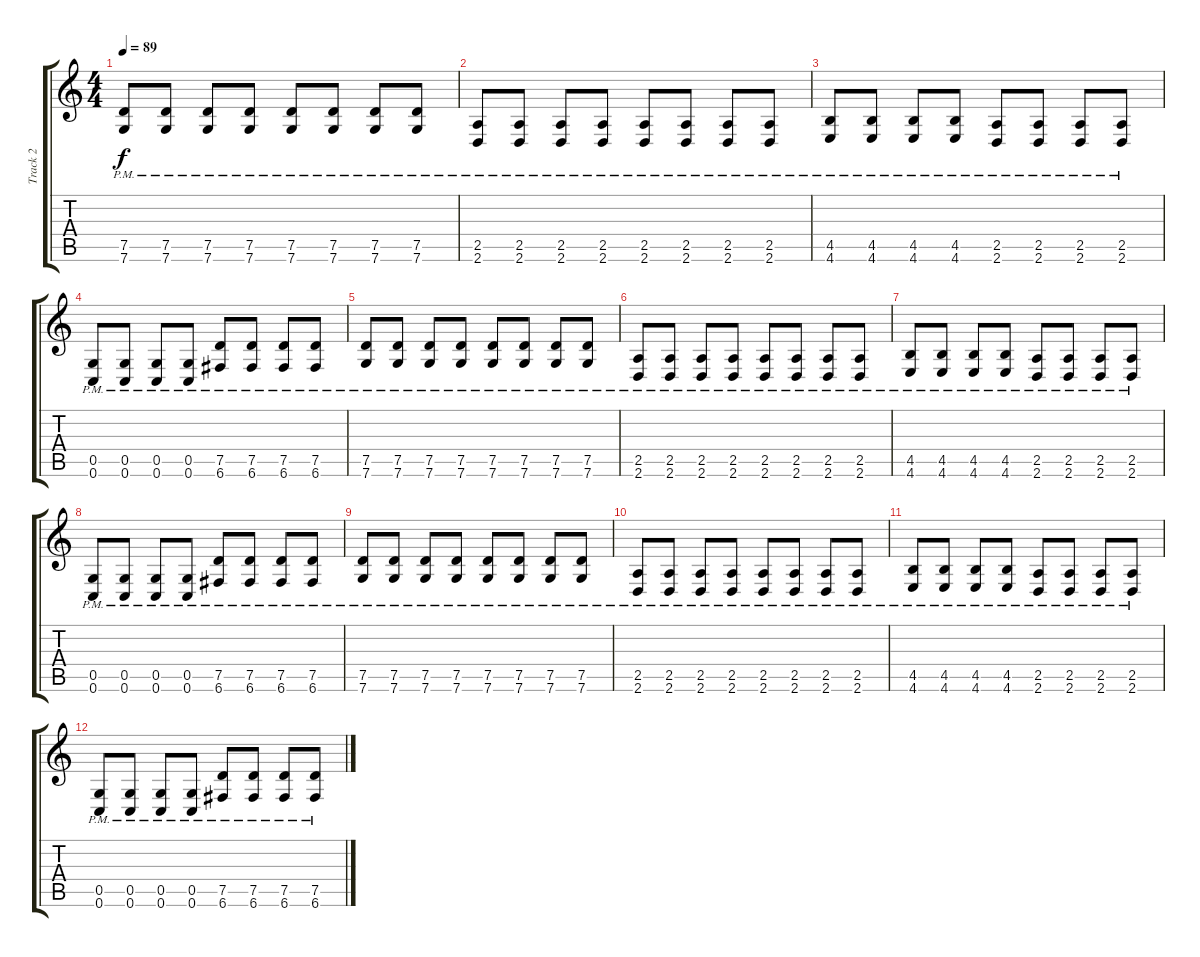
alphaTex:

\track ("Track 2" "Track 2") {instrument acousticguitarsteel}
\staff {score tabs}
\tuning (D4 A3 F3 C3 G2 C2) {hide}
\ts (4 4)
\tempo 89
\clef g2
\ks c
(7.5 7.6{pm}).8{dy f} (7.5 7.6{pm}).8 (7.5 7.6{pm}).8 (7.5 7.6{pm}).8 (7.5 7.6{pm}).8 (7.5 7.6{pm}).8 (7.5 7.6{pm}).8 (7.5 7.6{pm}).8 |
(2.5{pm} 2.6).8 (2.5{pm} 2.6).8 (2.5{pm} 2.6).8 (2.5{pm} 2.6).8 (2.5{pm} 2.6).8 (2.5{pm} 2.6).8 (2.5{pm} 2.6).8 (2.5{pm} 2.6).8 |
(4.5{pm} 4.6{pm}).8 (4.5{pm} 4.6{pm}).8 (4.5{pm} 4.6{pm}).8 (4.5{pm} 4.6{pm}).8 (2.5{pm} 2.6{pm}).8 (2.5{pm} 2.6{pm}).8 (2.5{pm} 2.6{pm}).8 (2.5{pm} 2.6{pm}).8 |
(0.5{pm} 0.6{pm}).8 (0.5{pm} 0.6{pm}).8 (0.5{pm} 0.6{pm}).8 (0.5{pm} 0.6{pm}).8 (7.5{pm} 6.6{pm}).8 (7.5{pm} 6.6{pm}).8 (7.5{pm} 6.6{pm}).8 (7.5{pm} 6.6{pm}).8 |
(7.5 7.6{pm}).8 (7.5 7.6{pm}).8 (7.5 7.6{pm}).8 (7.5 7.6{pm}).8 (7.5 7.6{pm}).8 (7.5 7.6{pm}).8 (7.5 7.6{pm}).8 (7.5 7.6{pm}).8 |
(2.5{pm} 2.6).8 (2.5{pm} 2.6).8 (2.5{pm} 2.6).8 (2.5{pm} 2.6).8 (2.5{pm} 2.6).8 (2.5{pm} 2.6).8 (2.5{pm} 2.6).8 (2.5{pm} 2.6).8 |
(4.5{pm} 4.6{pm}).8 (4.5{pm} 4.6{pm}).8 (4.5{pm} 4.6{pm}).8 (4.5{pm} 4.6{pm}).8 (2.5{pm} 2.6{pm}).8 (2.5{pm} 2.6{pm}).8 (2.5{pm} 2.6{pm}).8 (2.5{pm} 2.6{pm}).8 |
(0.5{pm} 0.6{pm}).8 (0.5{pm} 0.6{pm}).8 (0.5{pm} 0.6{pm}).8 (0.5{pm} 0.6{pm}).8 (7.5{pm} 6.6{pm}).8 (7.5{pm} 6.6{pm}).8 (7.5{pm} 6.6{pm}).8 (7.5{pm} 6.6{pm}).8 |
(7.5 7.6{pm}).8 (7.5 7.6{pm}).8 (7.5 7.6{pm}).8 (7.5 7.6{pm}).8 (7.5 7.6{pm}).8 (7.5 7.6{pm}).8 (7.5 7.6{pm}).8 (7.5 7.6{pm}).8 |
(2.5{pm} 2.6).8 (2.5{pm} 2.6).8 (2.5{pm} 2.6).8 (2.5{pm} 2.6).8 (2.5{pm} 2.6).8 (2.5{pm} 2.6).8 (2.5{pm} 2.6).8 (2.5{pm} 2.6).8 |
(4.5{pm} 4.6{pm}).8 (4.5{pm} 4.6{pm}).8 (4.5{pm} 4.6{pm}).8 (4.5{pm} 4.6{pm}).8 (2.5{pm} 2.6{pm}).8 (2.5{pm} 2.6{pm}).8 (2.5{pm} 2.6{pm}).8 (2.5{pm} 2.6{pm}).8 |
(0.5{pm} 0.6{pm}).8 (0.5{pm} 0.6{pm}).8 (0.5{pm} 0.6{pm}).8 (0.5{pm} 0.6{pm}).8 (7.5{pm} 6.6{pm}).8 (7.5{pm} 6.6{pm}).8 (7.5{pm} 6.6{pm}).8 (7.5{pm} 6.6{pm}).8
